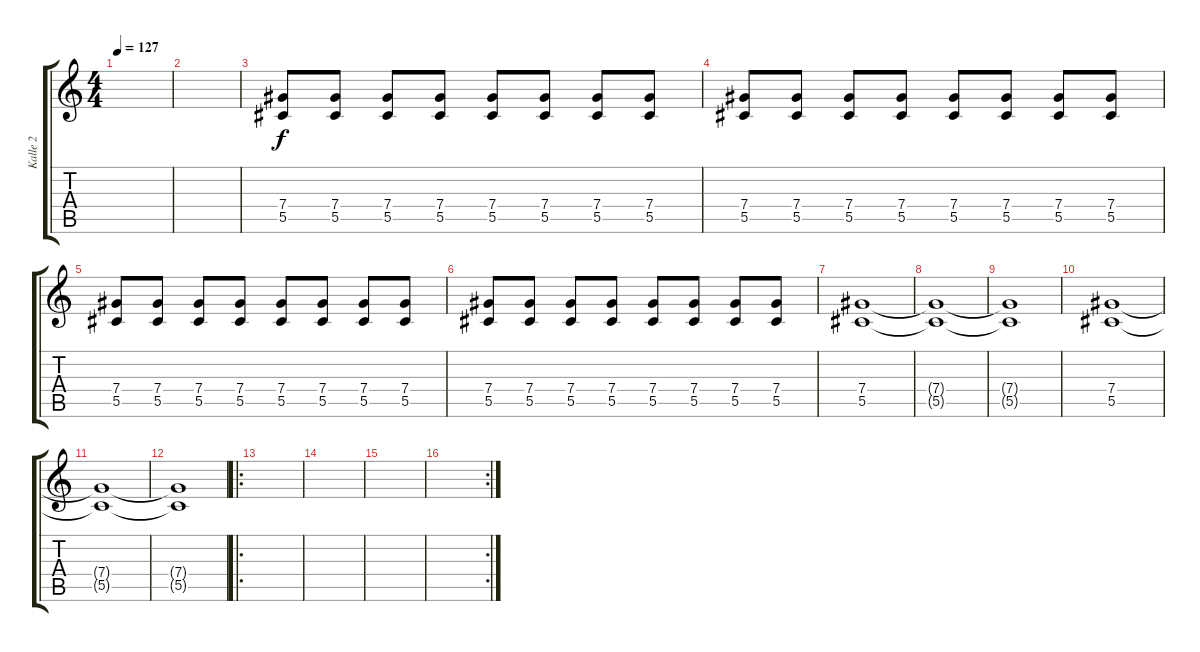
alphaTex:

\track ("Kalle 2" "Kalle 2") {instrument distortionguitar}
\staff {score tabs}
\tuning (Eb4 Bb3 Gb3 Db3 Ab2 Eb2) {hide}
\ts (4 4)
\tempo 127
\clef g2
\ks c
|
|
(7.4 5.5).8 (7.4 5.5).8 (7.4 5.5).8 (7.4 5.5).8 (7.4 5.5).8 (7.4 5.5).8 (7.4 5.5).8 (7.4 5.5).8 |
(7.4 5.5).8 (7.4 5.5).8 (7.4 5.5).8 (7.4 5.5).8 (7.4 5.5).8 (7.4 5.5).8 (7.4 5.5).8 (7.4 5.5).8 |
(7.4 5.5).8 (7.4 5.5).8 (7.4 5.5).8 (7.4 5.5).8 (7.4 5.5).8 (7.4 5.5).8 (7.4 5.5).8 (7.4 5.5).8 |
(7.4 5.5).8 (7.4 5.5).8 (7.4 5.5).8 (7.4 5.5).8 (7.4 5.5).8 (7.4 5.5).8 (7.4 5.5).8 (7.4 5.5).8 |
(7.4 5.5).1 |
(7.4{t} 5.5{t}).1 |
(7.4{t} 5.5{t}).1 |
(7.4 5.5).1 |
(7.4{t} 5.5{t}).1 |
(7.4{t} 5.5{t}).1 |
\ro
|
|
|
\rc 2
